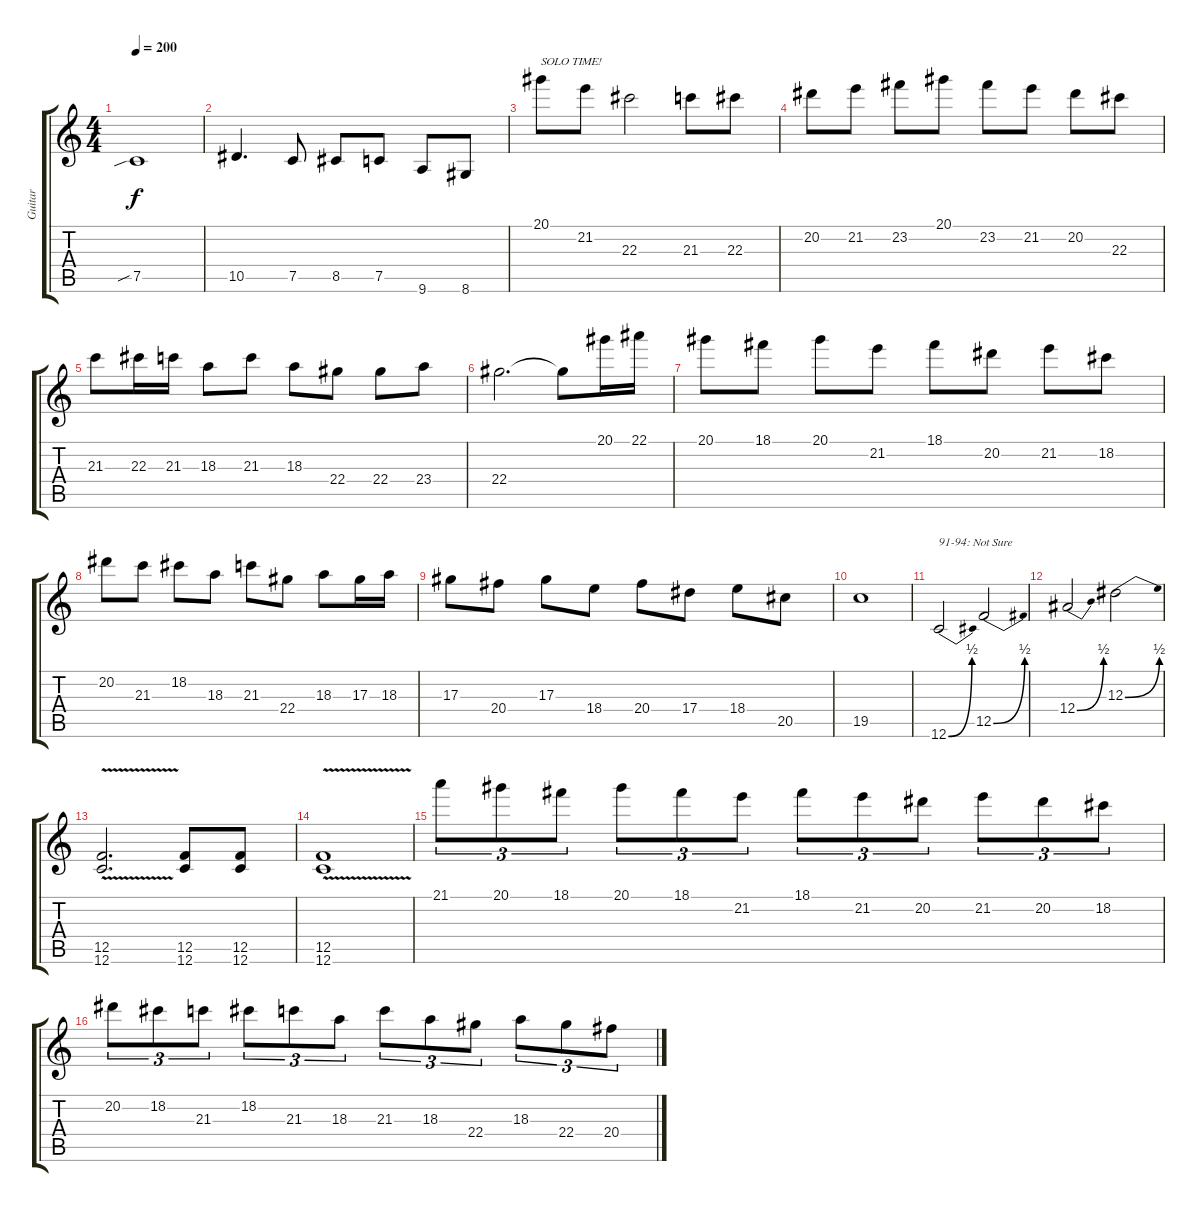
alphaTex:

\track ("Guitar" "Guitar") {instrument distortionguitar}
\staff {score tabs}
\tuning (C4 G3 Eb3 Bb2 F2 C2) {hide}
\ts (4 4)
\tempo 200
\clef g2
\ks c
7.5{sib}.1{dy f} |
10.5.4{d} 7.5.8 8.5.8 7.5.8 9.6.8 8.6.8 |
20.1.8{txt "SOLO TIME!"} 21.2.8 22.3.2 21.3.8 22.3.8 |
20.2.8 21.2.8 23.2.8 20.1.8 23.2.8 21.2.8 20.2.8 22.3.8 |
21.3.8 22.3.16 21.3.16 18.3.8 21.3.8 18.3.8 22.4.8 22.4.8 23.4.8 |
22.4.2{d} 22.4{t}.8 20.1.16 22.1.16 |
20.1.8 18.1.8 20.1.8 21.2.8 18.1.8 20.2.8 21.2.8 18.2.8 |
20.2.8 21.3.8 18.2.8 18.3.8 21.3.8 22.4.8 18.3.8 17.3.16 18.3.16 |
17.3.8 20.4.8 17.3.8 18.4.8 20.4.8 17.4.8 18.4.8 20.5.8 |
19.5.1 |
12.6{be (bend 0 0 60 2)}.2{txt "91-94: Not Sure"} 12.5{be (bend 0 0 60 2)}.2 |
12.4{be (bend 0 0 60 2)}.2 12.3{be (bend 0 0 60 2)}.2 |
(12.5{v} 12.6{v}).2{d} (12.5 12.6).8 (12.5 12.6).8 |
(12.5{v} 12.6{v}).1 |
21.1.8{tu (3 2)} 20.1.8{tu (3 2)} 18.1.8{tu (3 2)} 20.1.8{tu (3 2)} 18.1.8{tu (3 2)} 21.2.8{tu (3 2)} 18.1.8{tu (3 2)} 21.2.8{tu (3 2)} 20.2.8{tu (3 2)} 21.2.8{tu (3 2)} 20.2.8{tu (3 2)} 18.2.8{tu (3 2)} |
20.2.8{tu (3 2)} 18.2.8{tu (3 2)} 21.3.8{tu (3 2)} 18.2.8{tu (3 2)} 21.3.8{tu (3 2)} 18.3.8{tu (3 2)} 21.3.8{tu (3 2)} 18.3.8{tu (3 2)} 22.4.8{tu (3 2)} 18.3.8{tu (3 2)} 22.4.8{tu (3 2)} 20.4.8{tu (3 2)}
